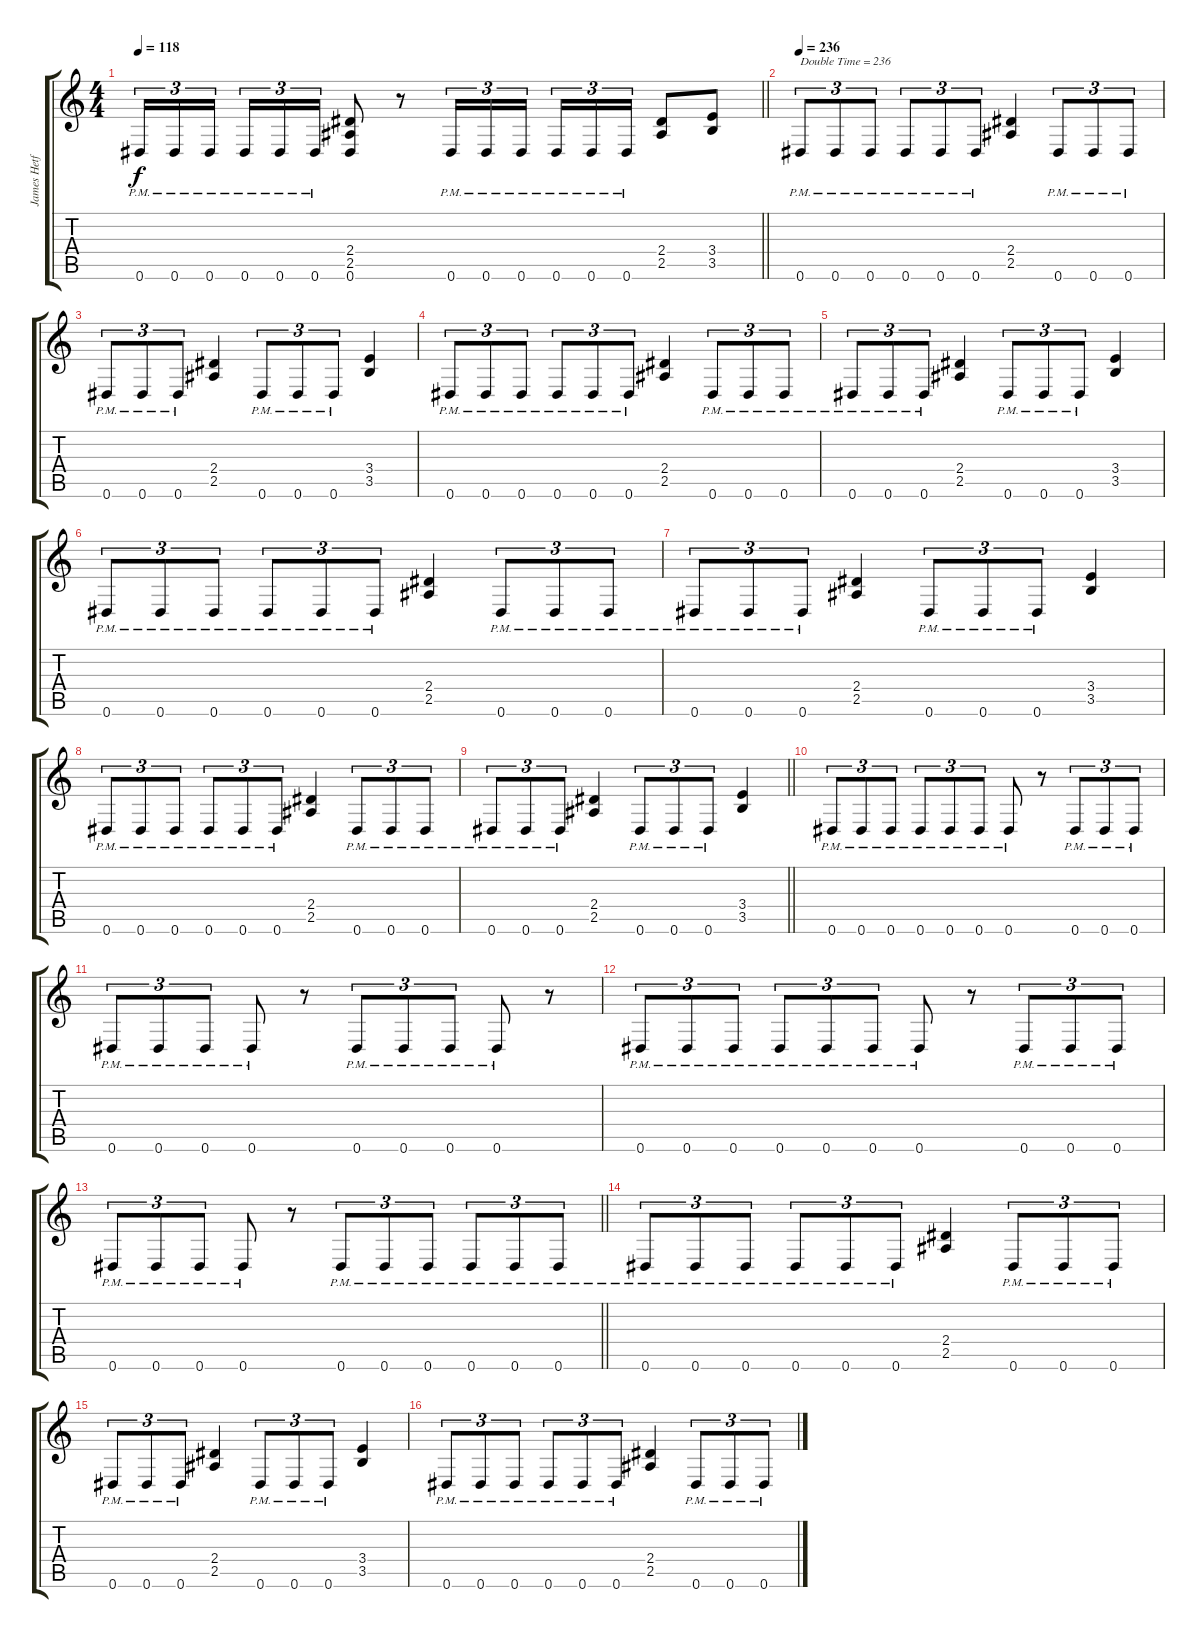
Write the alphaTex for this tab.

\track ("James Hetfeild" "James Hetf") {instrument electricguitarclean}
\staff {score tabs}
\tuning (Eb4 Bb3 Gb3 Db3 Ab2 Eb2) {hide}
\ts (4 4)
\tempo 118
\clef g2
\barLineRight lightlight
\ks c
0.6{pm}.16{tu (3 2) dy f} 0.6{pm}.16{tu (3 2)} 0.6{pm}.16{tu (3 2) beam splitsecondary} 0.6{pm}.16{tu (3 2)} 0.6{pm}.16{tu (3 2)} 0.6{pm}.16{tu (3 2)} (2.4 2.5 0.6).8 r.8 0.6{pm}.16{tu (3 2)} 0.6{pm}.16{tu (3 2)} 0.6{pm}.16{tu (3 2) beam splitsecondary} 0.6{pm}.16{tu (3 2)} 0.6{pm}.16{tu (3 2)} 0.6{pm}.16{tu (3 2)} (2.4 2.5).8 (3.4 3.5).8 |
\tempo 236
0.6{pm}.8{tu (3 2) txt "Double Time = 236"} 0.6{pm}.8{tu (3 2)} 0.6{pm}.8{tu (3 2)} 0.6{pm}.8{tu (3 2)} 0.6{pm}.8{tu (3 2)} 0.6{pm}.8{tu (3 2)} (2.4 2.5).4 0.6{pm}.8{tu (3 2)} 0.6{pm}.8{tu (3 2)} 0.6{pm}.8{tu (3 2)} |
0.6{pm}.8{tu (3 2)} 0.6{pm}.8{tu (3 2)} 0.6{pm}.8{tu (3 2)} (2.4 2.5).4 0.6{pm}.8{tu (3 2)} 0.6{pm}.8{tu (3 2)} 0.6{pm}.8{tu (3 2)} (3.4 3.5).4 |
0.6{pm}.8{tu (3 2)} 0.6{pm}.8{tu (3 2)} 0.6{pm}.8{tu (3 2)} 0.6{pm}.8{tu (3 2)} 0.6{pm}.8{tu (3 2)} 0.6{pm}.8{tu (3 2)} (2.4 2.5).4 0.6{pm}.8{tu (3 2)} 0.6{pm}.8{tu (3 2)} 0.6{pm}.8{tu (3 2)} |
0.6{pm}.8{tu (3 2)} 0.6{pm}.8{tu (3 2)} 0.6{pm}.8{tu (3 2)} (2.4 2.5).4 0.6{pm}.8{tu (3 2)} 0.6{pm}.8{tu (3 2)} 0.6{pm}.8{tu (3 2)} (3.4 3.5).4 |
0.6{pm}.8{tu (3 2)} 0.6{pm}.8{tu (3 2)} 0.6{pm}.8{tu (3 2)} 0.6{pm}.8{tu (3 2)} 0.6{pm}.8{tu (3 2)} 0.6{pm}.8{tu (3 2)} (2.4 2.5).4 0.6{pm}.8{tu (3 2)} 0.6{pm}.8{tu (3 2)} 0.6{pm}.8{tu (3 2)} |
0.6{pm}.8{tu (3 2)} 0.6{pm}.8{tu (3 2)} 0.6{pm}.8{tu (3 2)} (2.4 2.5).4 0.6{pm}.8{tu (3 2)} 0.6{pm}.8{tu (3 2)} 0.6{pm}.8{tu (3 2)} (3.4 3.5).4 |
0.6{pm}.8{tu (3 2)} 0.6{pm}.8{tu (3 2)} 0.6{pm}.8{tu (3 2)} 0.6{pm}.8{tu (3 2)} 0.6{pm}.8{tu (3 2)} 0.6{pm}.8{tu (3 2)} (2.4 2.5).4 0.6{pm}.8{tu (3 2)} 0.6{pm}.8{tu (3 2)} 0.6{pm}.8{tu (3 2)} |
\barLineRight lightlight
0.6{pm}.8{tu (3 2)} 0.6{pm}.8{tu (3 2)} 0.6{pm}.8{tu (3 2)} (2.4 2.5).4 0.6{pm}.8{tu (3 2)} 0.6{pm}.8{tu (3 2)} 0.6{pm}.8{tu (3 2)} (3.4 3.5).4 |
0.6{pm}.8{tu (3 2)} 0.6{pm}.8{tu (3 2)} 0.6{pm}.8{tu (3 2)} 0.6{pm}.8{tu (3 2)} 0.6{pm}.8{tu (3 2)} 0.6{pm}.8{tu (3 2)} 0.6{pm}.8 r.8 0.6{pm}.8{tu (3 2)} 0.6{pm}.8{tu (3 2)} 0.6{pm}.8{tu (3 2)} |
0.6{pm}.8{tu (3 2)} 0.6{pm}.8{tu (3 2)} 0.6{pm}.8{tu (3 2)} 0.6{pm}.8 r.8 0.6{pm}.8{tu (3 2)} 0.6{pm}.8{tu (3 2)} 0.6{pm}.8{tu (3 2)} 0.6{pm}.8 r.8 |
0.6{pm}.8{tu (3 2)} 0.6{pm}.8{tu (3 2)} 0.6{pm}.8{tu (3 2)} 0.6{pm}.8{tu (3 2)} 0.6{pm}.8{tu (3 2)} 0.6{pm}.8{tu (3 2)} 0.6{pm}.8 r.8 0.6{pm}.8{tu (3 2)} 0.6{pm}.8{tu (3 2)} 0.6{pm}.8{tu (3 2)} |
\barLineRight lightlight
0.6{pm}.8{tu (3 2)} 0.6{pm}.8{tu (3 2)} 0.6{pm}.8{tu (3 2)} 0.6{pm}.8 r.8 0.6{pm}.8{tu (3 2)} 0.6{pm}.8{tu (3 2)} 0.6{pm}.8{tu (3 2)} 0.6{pm}.8{tu (3 2)} 0.6{pm}.8{tu (3 2)} 0.6{pm}.8{tu (3 2)} |
0.6{pm}.8{tu (3 2)} 0.6{pm}.8{tu (3 2)} 0.6{pm}.8{tu (3 2)} 0.6{pm}.8{tu (3 2)} 0.6{pm}.8{tu (3 2)} 0.6{pm}.8{tu (3 2)} (2.4 2.5).4 0.6{pm}.8{tu (3 2)} 0.6{pm}.8{tu (3 2)} 0.6{pm}.8{tu (3 2)} |
0.6{pm}.8{tu (3 2)} 0.6{pm}.8{tu (3 2)} 0.6{pm}.8{tu (3 2)} (2.4 2.5).4 0.6{pm}.8{tu (3 2)} 0.6{pm}.8{tu (3 2)} 0.6{pm}.8{tu (3 2)} (3.4 3.5).4 |
0.6{pm}.8{tu (3 2)} 0.6{pm}.8{tu (3 2)} 0.6{pm}.8{tu (3 2)} 0.6{pm}.8{tu (3 2)} 0.6{pm}.8{tu (3 2)} 0.6{pm}.8{tu (3 2)} (2.4 2.5).4 0.6{pm}.8{tu (3 2)} 0.6{pm}.8{tu (3 2)} 0.6{pm}.8{tu (3 2)}
